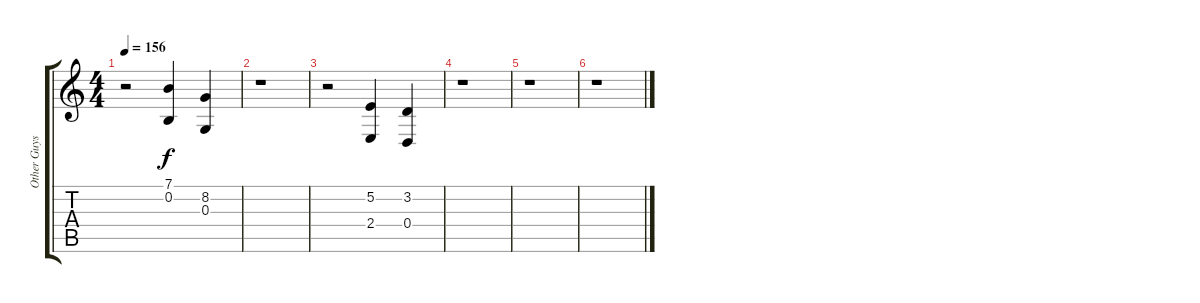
\track ("Other Guys - Backup Vocals" "Other Guys") {instrument trumpet}
\staff {score tabs}
\tuning (E4 B3 G3 D3 A2 E2) {hide}
\ts (4 4)
\tempo 156
\clef g2
\ks c
r.2{dy f} (7.1 0.2).4 (8.2 0.3).4 |
r.1 |
r.2 (5.2 2.4).4 (3.2 0.4).4 |
r.1 |
r.1 |
r.1
